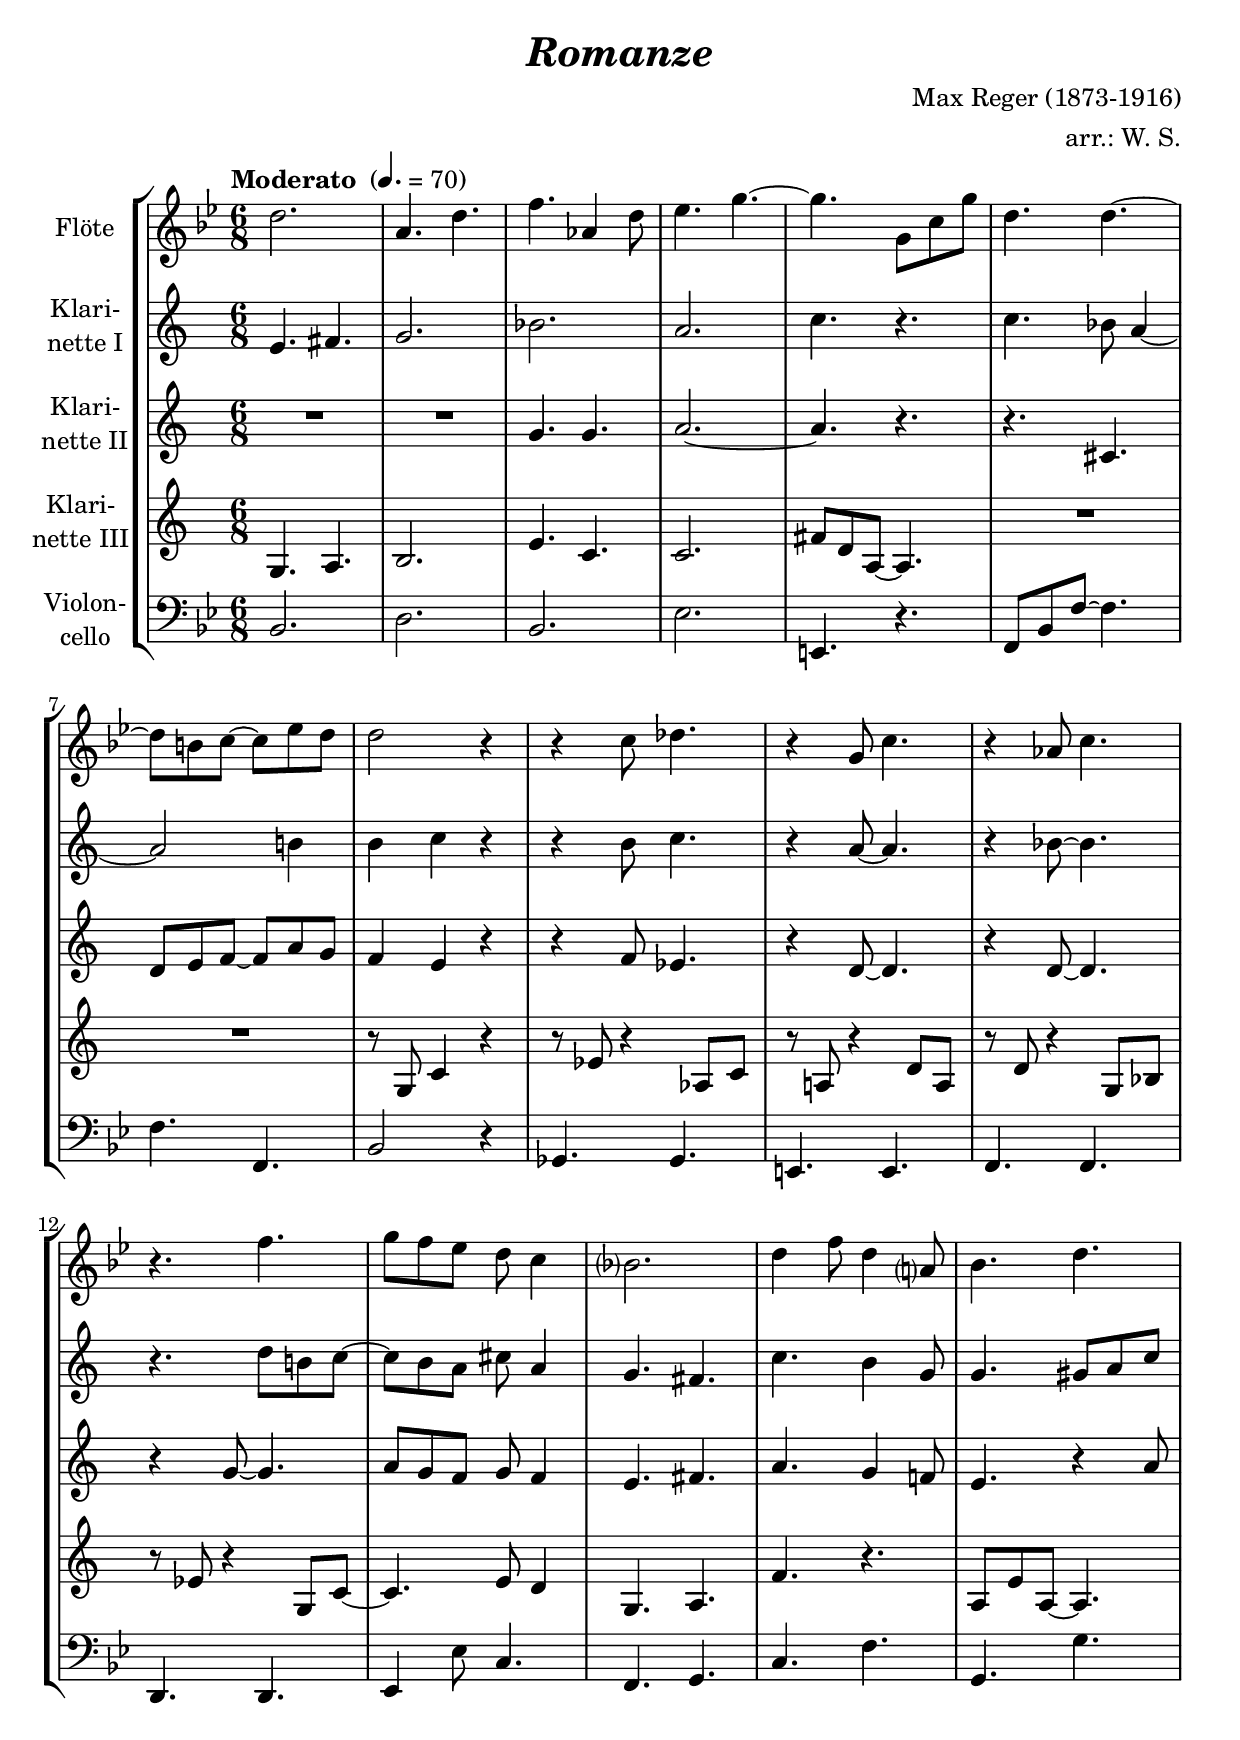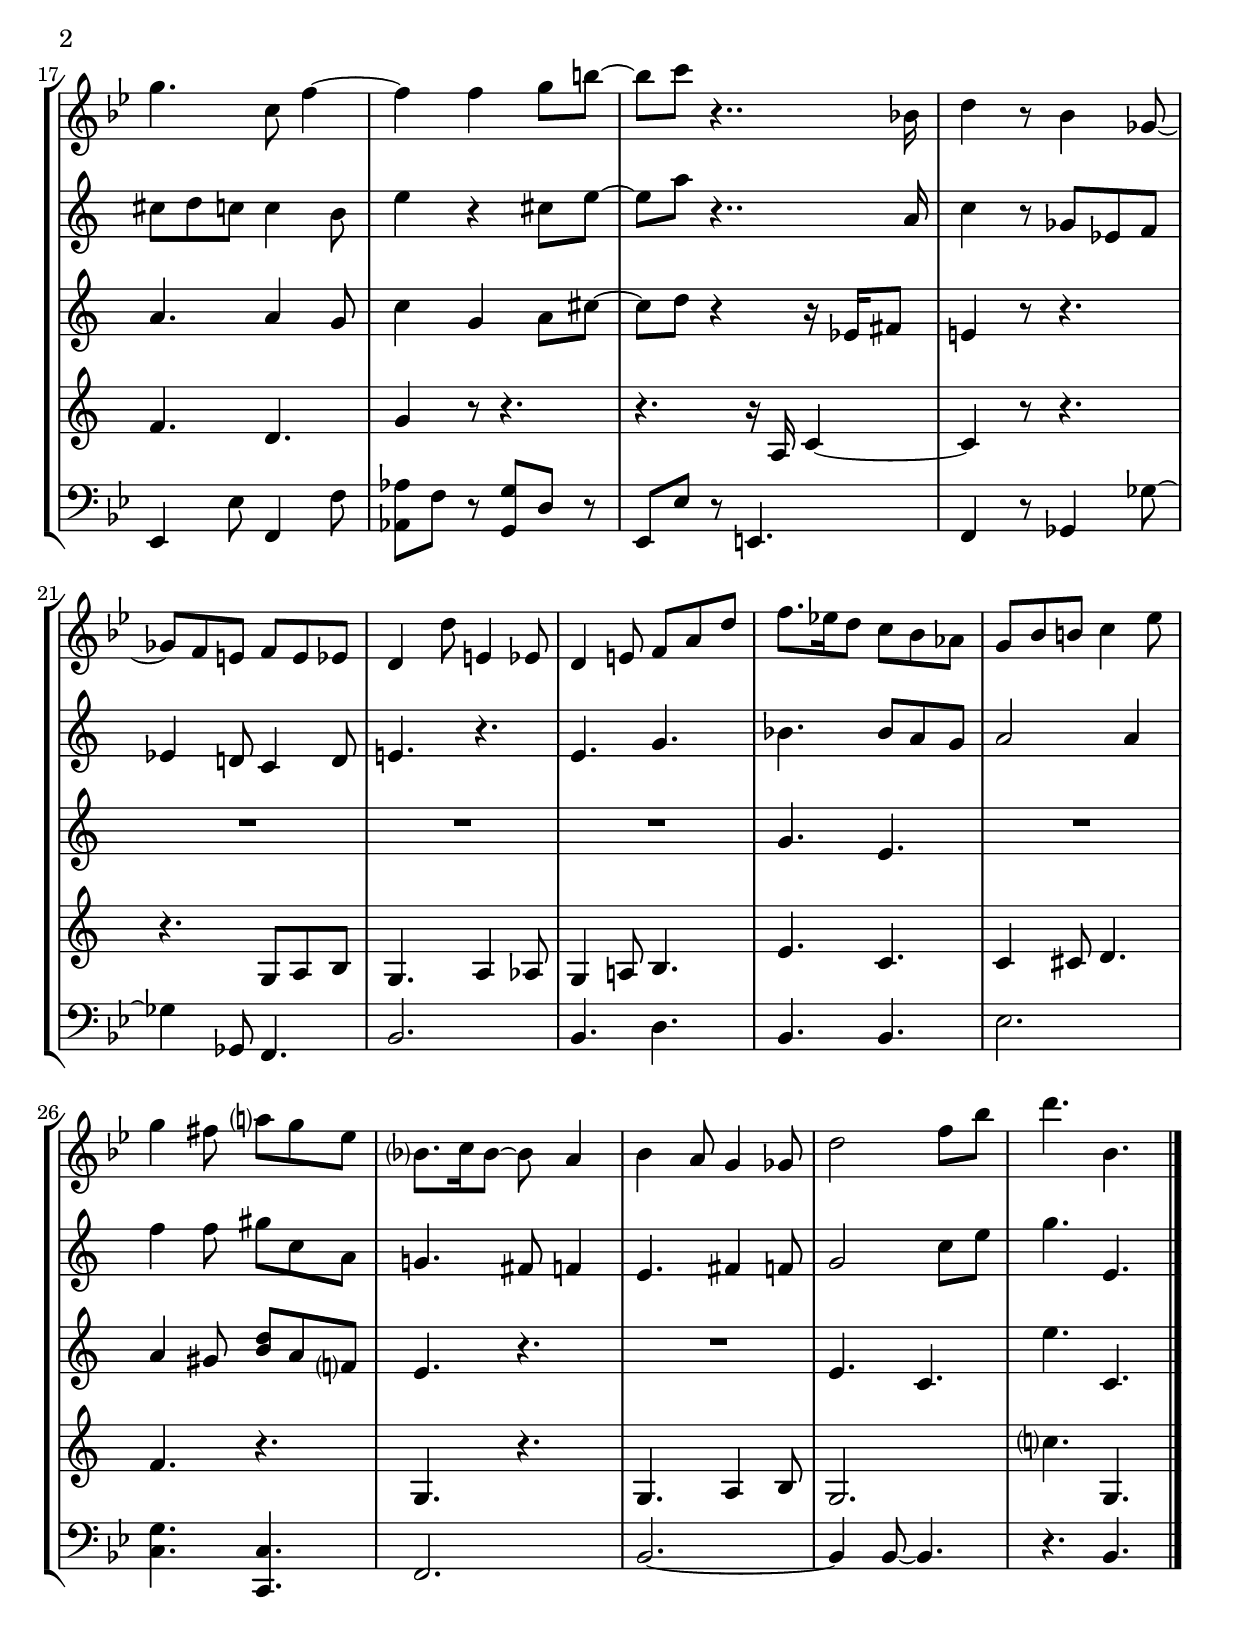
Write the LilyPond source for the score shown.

\version "2.18.2"
\include "deutsch.ly"
  
#(set-global-staff-size 22)

\header {
  title     = \markup \bold \italic "Romanze"
  composer  = "Max Reger (1873-1916)"
  arranger  = "arr.: W. S."
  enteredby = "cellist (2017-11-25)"
%  piece     = ""
}

voiceconsts = {
  \key a \major
  \time 6/8
  \clef "treble"
%  \numericTimeSignature
  \compressFullBarRests
  % Set default beaming for all staves
%  \set Timing.beamExceptions = #'()
%  \set Timing.baseMoment     = #(ly:make-moment 1 4)
%  \set Timing.beatStructure  = #'(1 1 1)
  \tempo "Moderato " 4.=70
}

micl = "clarinet"
mifl = "flute"
miob = "oboe"
mifh = "french horn"
misx = "tenor sax"
mist = "string ensemble 1"
%minstr = "accordion"
miba = "cello"

va = \relative c'' {
  \voiceconsts

  cis2.
  gis4. cis
  e g,4 cis8
  d4. fis~
  fis fis,8 h fis'
  cis4. cis~

  cis8 ais h~ h d cis
  cis2 r4
  r h8 c4.
  r4 fis,8 h4.
  r4 g8 h4.

  r e
  fis8 e d cis h4
  a?2.
  cis4 e8 cis4 gis?8
  a4. cis
  fis h,8 e4~

  e e fis8 ais~
  ais h r4.. a,!16
  cis4 r8 a4 f8~
  f e dis e dis d
  cis4 cis'8 dis,4 d8

  cis4 dis8 e gis cis
  e8. d!16 cis8 h a g
  fis a ais h4 d8
  fis4 eis8 gis? fis d
  a?8. h16 a8~ a gis4

  a gis8 fis4 f8
  cis'2 e8 a
  cis4. a, \bar "|."
}

vb = \relative c' {
  \voiceconsts

  cis4. dis
  e2.
  g
  fis
  a4. r
  a g8 fis4~

  fis2 gis!4
  gis a r
  r gis8 a4.
  r4 fis8~ fis4.
  r4 g8~ g4.

  r h8 gis! a~
  a gis fis ais fis4
  e4. dis
  a' gis4 e8
  e4. eis8 fis a
  ais h a a4 gis8

  cis4 r ais8 cis~
  cis fis r4.. fis,16
  a4 r8 es c d
  c4 h!8 a4 h8
  cis!4. r

  cis e
  g g8 fis e
  fis2 fis4
  d' d8 eis a, fis
  e!4. dis8 d4

  cis4. dis4 d8
  e2 a8 cis
  e4. cis, \bar "|."
}

vc = \relative c' {
  \voiceconsts

  R2.*2
  e4. e
  fis2.~
  fis4. r
  r ais,

  h8 cis d~ d fis e
  d4 cis r
  r d8 c4.
  r4 h8~ h4.
  r4 h8~ h4.

  r4 e8~ e4.
  fis8 e d e d4
  cis4. dis
  fis e4 d!8
  cis4. r4 fis8
  fis4. fis4 e8

  a4 e fis8 ais~
  ais h r4 r16 c, dis8
  cis!4 r8 r4.
  
  R2.*3
  e4. cis
  R2.
  fis4 eis8 <gis h> fis d?
  cis4. r

  R2.
  cis4. a
  cis' a, \bar "|."
}

vd = \relative c {
  \voiceconsts

  e4. fis
  gis2.
  cis4. a
  a2.
  dis8 h fis~ fis4.

  R2.*2
  r8 e a4 r
  r8 c r4 f,8 a
  r fis! r4 h8 fis
  r8 h r4 e,8 g

  r c r4 e,8 a~
  a4. cis8 h4
  e,4. fis
  d' r
  fis,8 cis' fis,~ fis4.
  d' h

  e4 r8 r4.
  r4. r16 fis, a4~
  a r8 r4.
  r e8 fis gis
  e4. fis4 f8

  e4 fis!8 gis4.
  cis a
  a4 ais8 h4.
  d r
  e, r

  e fis4 gis8
  e2.
  a'?4. e, \bar "|."
}

ve = \relative c {
  \voiceconsts
  \clef "bass"

  a2.
  cis
  a
  d
  dis,4. r
  e8 a e'~ e4.

  e e,
  a2 r4
  f4. f
  dis dis
  e e

  cis cis
  d4 d'8 h4.
  e, fis
  h e
  fis, fis'
  d,4 d'8 e,4 e'8

  <g, g'> e' r <fis, fis'> cis' r
  d, d' r dis,4.
  e4 r8 f4 f'8~
  f4 f,8 e4.
  a2.

  a4. cis
  a a
  d2.
  <h fis'>4. <h, h'>
  e2.

  a~
  a4 a8~ a4.
  r a \bar "|."
}


music = \new StaffGroup <<
      \new Staff {
	\set Staff.midiInstrument = \mifl
	\set Staff.instrumentName = \markup \center-column { "Flöte" }
	\transpose a b { \va }
      }

      \new Staff {
	\set Staff.midiInstrument = \micl
	\set Staff.instrumentName = \markup \center-column { "Klari-" "nette I" }
	\transpose a c' { \vb }
      }

      \new Staff {
	\set Staff.midiInstrument = \micl
	\set Staff.instrumentName = \markup \center-column { "Klari-" "nette II" }
	\transpose a c' { \vc }
      }

      \new Staff {
	\set Staff.midiInstrument = \micl
	\set Staff.instrumentName = \markup \center-column { "Klari-" "nette III" }
	\transpose a c' { \vd }
      }

      \new Staff {
	\set Staff.midiInstrument = \miba
	\set Staff.instrumentName = \markup \center-column { "Violon-" "cello" }
	\transpose a b { \ve }
      }
>>

\book {
  \score {
    \music
    \layout {}
  }

  \score {
    \unfoldRepeats \music

    \midi {
      \context {
        \Score
      }
    }
  }
}
